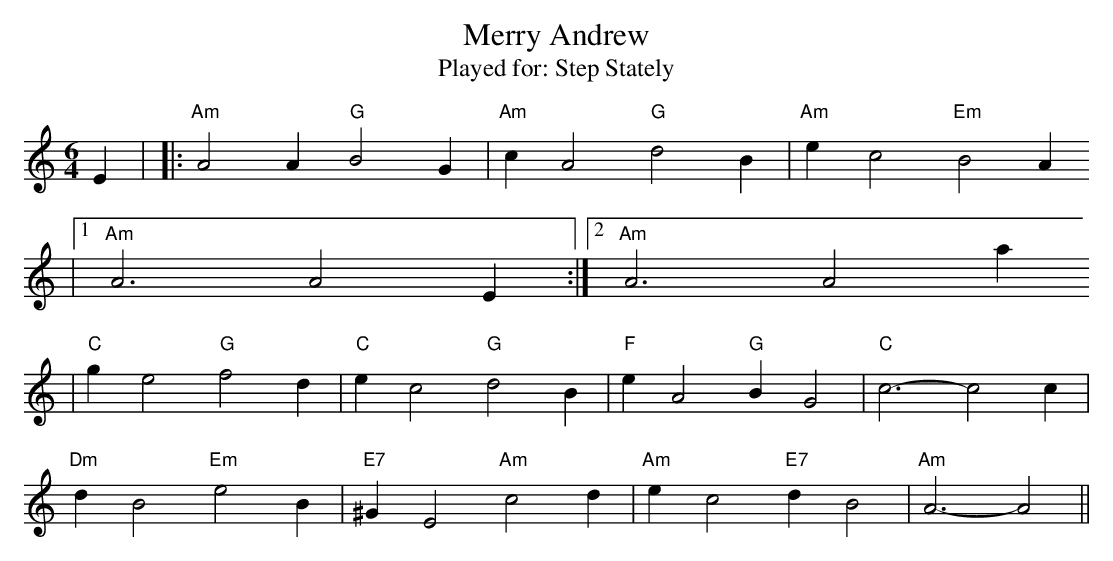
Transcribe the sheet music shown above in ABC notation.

X:1
T:Merry Andrew
T:Played for: Step Stately
M:6/4
L:1/4
K:C
E | \
|: "Am" A2 A "G" B2 G | "Am" c A2 "G" d2 B | "Am" e c2 "Em" B2 A
|1  "Am" A3 A2 E :|2  "Am" A3 A2 a
| "C" g e2 "G" f2 d | "C" e c2 "G" d2 B | "F" e A2 "G" B G2 | "C" c3-c2 c |
 "Dm" d B2 "Em" e2 B | "E7" ^G E2 "Am" c2 d | "Am" e c2 "E7" d B2 | "Am" A3-A2 ||
